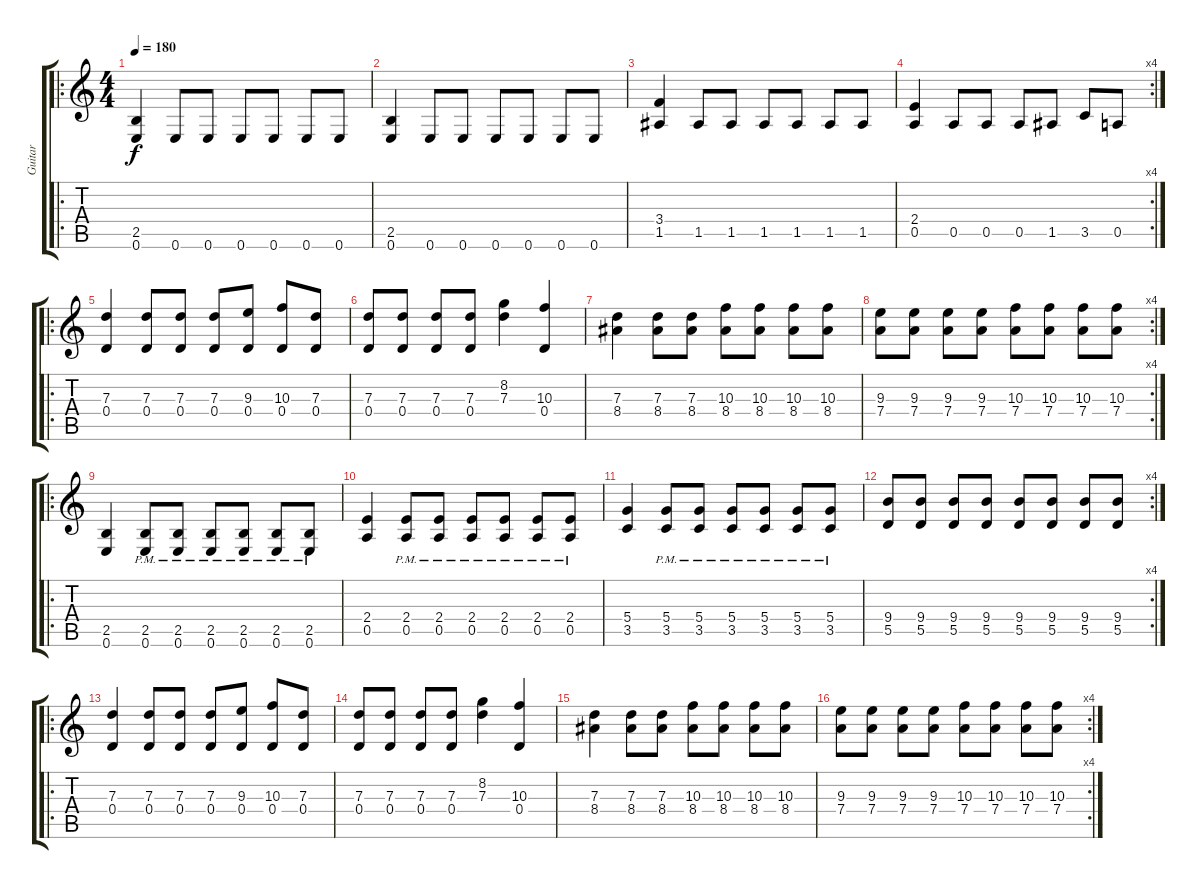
\track ("Guitar" "Guitar") {instrument distortionguitar}
\staff {score tabs}
\tuning (E4 B3 G3 D3 A2 E2) {hide}
\ro
\ts (4 4)
\tempo 180
\clef g2
\ks c
(2.5 0.6).4{dy f} 0.6.8 0.6.8 0.6.8 0.6.8 0.6.8 0.6.8 |
(2.5 0.6).4 0.6.8 0.6.8 0.6.8 0.6.8 0.6.8 0.6.8 |
(3.4 1.5).4 1.5.8 1.5.8 1.5.8 1.5.8 1.5.8 1.5.8 |
\rc 4
(2.4 0.5).4 0.5.8 0.5.8 0.5.8 1.5.8 3.5.8 0.5.8 |
\ro
(7.3 0.4).4 (7.3 0.4).8 (7.3 0.4).8 (7.3 0.4).8 (9.3 0.4).8 (10.3 0.4).8 (7.3 0.4).8 |
(7.3 0.4).8 (7.3 0.4).8 (7.3 0.4).8 (7.3 0.4).8 (8.2 7.3).4 (10.3 0.4).4 |
(7.3 8.4).4 (7.3 8.4).8 (7.3 8.4).8 (10.3 8.4).8 (10.3 8.4).8 (10.3 8.4).8 (10.3 8.4).8 |
\rc 4
(9.3 7.4).8 (9.3 7.4).8 (9.3 7.4).8 (9.3 7.4).8 (10.3 7.4).8 (10.3 7.4).8 (10.3 7.4).8 (10.3 7.4).8 |
\ro
(2.5 0.6).4 (2.5{pm} 0.6).8 (2.5{pm} 0.6).8 (2.5{pm} 0.6).8 (2.5{pm} 0.6).8 (2.5{pm} 0.6).8 (2.5{pm} 0.6).8 |
(2.4 0.5).4 (2.4{pm} 0.5).8 (2.4{pm} 0.5).8 (2.4{pm} 0.5).8 (2.4{pm} 0.5).8 (2.4{pm} 0.5).8 (2.4{pm} 0.5).8 |
(5.4 3.5).4 (5.4 3.5{pm}).8 (5.4 3.5{pm}).8 (5.4 3.5{pm}).8 (5.4 3.5{pm}).8 (5.4 3.5{pm}).8 (5.4 3.5{pm}).8 |
\rc 4
(9.4 5.5).8 (9.4 5.5).8 (9.4 5.5).8 (9.4 5.5).8 (9.4 5.5).8 (9.4 5.5).8 (9.4 5.5).8 (9.4 5.5).8 |
\ro
(7.3 0.4).4 (7.3 0.4).8 (7.3 0.4).8 (7.3 0.4).8 (9.3 0.4).8 (10.3 0.4).8 (7.3 0.4).8 |
(7.3 0.4).8 (7.3 0.4).8 (7.3 0.4).8 (7.3 0.4).8 (8.2 7.3).4 (10.3 0.4).4 |
(7.3 8.4).4 (7.3 8.4).8 (7.3 8.4).8 (10.3 8.4).8 (10.3 8.4).8 (10.3 8.4).8 (10.3 8.4).8 |
\rc 4
(9.3 7.4).8 (9.3 7.4).8 (9.3 7.4).8 (9.3 7.4).8 (10.3 7.4).8 (10.3 7.4).8 (10.3 7.4).8 (10.3 7.4).8
